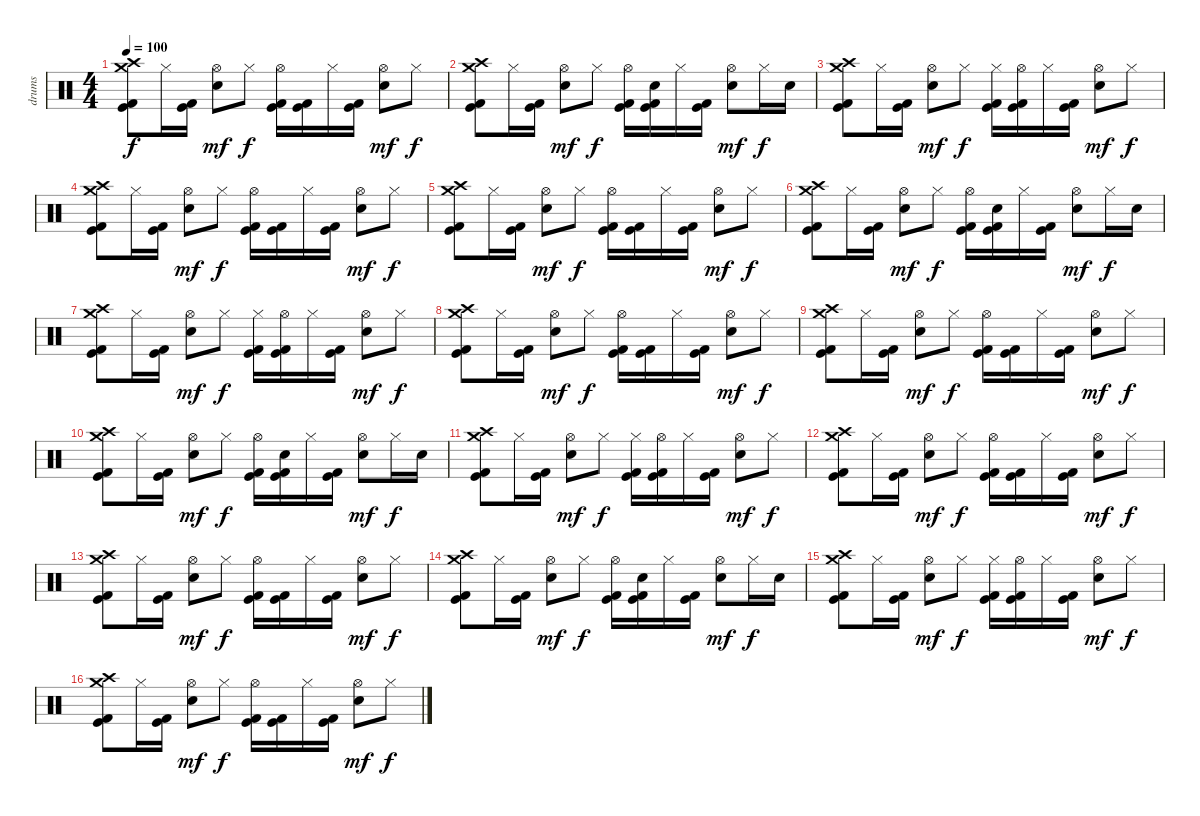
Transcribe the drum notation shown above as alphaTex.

\track ("drums" "drums") {instrument percussion}
\staff {score}
\articulation defaults
\ts (4 4)
\tempo 100
\clef neutral
\ks c
("Crash high (hit)" "Crash medium (hit)" "Kick (hit) 2" "Kick (hit)").8{dy f} "Hi-Hat (closed)".16 ("Kick (hit) 2" "Kick (hit)").16 ("Hi-Hat (open)" "Electric Snare (hit)").8{dy mf} "Hi-Hat (closed)".8{dy f} ("Hi-Hat (open)" "Kick (hit) 2" "Kick (hit)").16 ("Kick (hit) 2" "Kick (hit)").16 "Hi-Hat (closed)".16 ("Kick (hit) 2" "Kick (hit)").16 ("Hi-Hat (open)" "Electric Snare (hit)").8{dy mf} "Hi-Hat (closed)".8{dy f} |
("Crash high (hit)" "Crash medium (hit)" "Kick (hit) 2" "Kick (hit)").8 "Hi-Hat (closed)".16 ("Kick (hit) 2" "Kick (hit)").16 ("Hi-Hat (open)" "Electric Snare (hit)").8{dy mf} "Hi-Hat (closed)".8{dy f} ("Hi-Hat (open)" "Kick (hit) 2" "Kick (hit)").16 ("Electric Snare (hit)" "Kick (hit) 2" "Kick (hit)").16 "Hi-Hat (closed)".16 ("Kick (hit) 2" "Kick (hit)").16 ("Hi-Hat (open)" "Electric Snare (hit)").8{dy mf} "Hi-Hat (closed)".16{dy f} "Electric Snare (hit)".16 |
("Crash high (hit)" "Crash medium (hit)" "Kick (hit) 2" "Kick (hit)").8 "Hi-Hat (closed)".16 ("Kick (hit) 2" "Kick (hit)").16 ("Hi-Hat (open)" "Electric Snare (hit)").8{dy mf} "Hi-Hat (closed)".8{dy f} ("Hi-Hat (closed)" "Kick (hit) 2" "Kick (hit)").16 ("Hi-Hat (open)" "Kick (hit) 2" "Kick (hit)").16 "Hi-Hat (closed)".16 ("Kick (hit) 2" "Kick (hit)").16 ("Hi-Hat (open)" "Electric Snare (hit)").8{dy mf} "Hi-Hat (closed)".8{dy f} |
("Crash high (hit)" "Crash medium (hit)" "Kick (hit) 2" "Kick (hit)").8 "Hi-Hat (closed)".16 ("Kick (hit) 2" "Kick (hit)").16 ("Hi-Hat (open)" "Electric Snare (hit)").8{dy mf} "Hi-Hat (closed)".8{dy f} ("Hi-Hat (open)" "Kick (hit) 2" "Kick (hit)").16 ("Kick (hit) 2" "Kick (hit)").16 "Hi-Hat (closed)".16 ("Kick (hit) 2" "Kick (hit)").16 ("Hi-Hat (open)" "Electric Snare (hit)").8{dy mf} "Hi-Hat (closed)".8{dy f} |
("Crash high (hit)" "Crash medium (hit)" "Kick (hit) 2" "Kick (hit)").8 "Hi-Hat (closed)".16 ("Kick (hit) 2" "Kick (hit)").16 ("Hi-Hat (open)" "Electric Snare (hit)").8{dy mf} "Hi-Hat (closed)".8{dy f} ("Hi-Hat (open)" "Kick (hit) 2" "Kick (hit)").16 ("Kick (hit) 2" "Kick (hit)").16 "Hi-Hat (closed)".16 ("Kick (hit) 2" "Kick (hit)").16 ("Hi-Hat (open)" "Electric Snare (hit)").8{dy mf} "Hi-Hat (closed)".8{dy f} |
("Crash high (hit)" "Crash medium (hit)" "Kick (hit) 2" "Kick (hit)").8 "Hi-Hat (closed)".16 ("Kick (hit) 2" "Kick (hit)").16 ("Hi-Hat (open)" "Electric Snare (hit)").8{dy mf} "Hi-Hat (closed)".8{dy f} ("Hi-Hat (open)" "Kick (hit) 2" "Kick (hit)").16 ("Electric Snare (hit)" "Kick (hit) 2" "Kick (hit)").16 "Hi-Hat (closed)".16 ("Kick (hit) 2" "Kick (hit)").16 ("Hi-Hat (open)" "Electric Snare (hit)").8{dy mf} "Hi-Hat (closed)".16{dy f} "Electric Snare (hit)".16 |
("Crash high (hit)" "Crash medium (hit)" "Kick (hit) 2" "Kick (hit)").8 "Hi-Hat (closed)".16 ("Kick (hit) 2" "Kick (hit)").16 ("Hi-Hat (open)" "Electric Snare (hit)").8{dy mf} "Hi-Hat (closed)".8{dy f} ("Hi-Hat (closed)" "Kick (hit) 2" "Kick (hit)").16 ("Hi-Hat (open)" "Kick (hit) 2" "Kick (hit)").16 "Hi-Hat (closed)".16 ("Kick (hit) 2" "Kick (hit)").16 ("Hi-Hat (open)" "Electric Snare (hit)").8{dy mf} "Hi-Hat (closed)".8{dy f} |
("Crash high (hit)" "Crash medium (hit)" "Kick (hit) 2" "Kick (hit)").8 "Hi-Hat (closed)".16 ("Kick (hit) 2" "Kick (hit)").16 ("Hi-Hat (open)" "Electric Snare (hit)").8{dy mf} "Hi-Hat (closed)".8{dy f} ("Hi-Hat (open)" "Kick (hit) 2" "Kick (hit)").16 ("Kick (hit) 2" "Kick (hit)").16 "Hi-Hat (closed)".16 ("Kick (hit) 2" "Kick (hit)").16 ("Hi-Hat (open)" "Electric Snare (hit)").8{dy mf} "Hi-Hat (closed)".8{dy f} |
("Crash high (hit)" "Crash medium (hit)" "Kick (hit) 2" "Kick (hit)").8 "Hi-Hat (closed)".16 ("Kick (hit) 2" "Kick (hit)").16 ("Hi-Hat (open)" "Electric Snare (hit)").8{dy mf} "Hi-Hat (closed)".8{dy f} ("Hi-Hat (open)" "Kick (hit) 2" "Kick (hit)").16 ("Kick (hit) 2" "Kick (hit)").16 "Hi-Hat (closed)".16 ("Kick (hit) 2" "Kick (hit)").16 ("Hi-Hat (open)" "Electric Snare (hit)").8{dy mf} "Hi-Hat (closed)".8{dy f} |
("Crash high (hit)" "Crash medium (hit)" "Kick (hit) 2" "Kick (hit)").8 "Hi-Hat (closed)".16 ("Kick (hit) 2" "Kick (hit)").16 ("Hi-Hat (open)" "Electric Snare (hit)").8{dy mf} "Hi-Hat (closed)".8{dy f} ("Hi-Hat (open)" "Kick (hit) 2" "Kick (hit)").16 ("Electric Snare (hit)" "Kick (hit) 2" "Kick (hit)").16 "Hi-Hat (closed)".16 ("Kick (hit) 2" "Kick (hit)").16 ("Hi-Hat (open)" "Electric Snare (hit)").8{dy mf} "Hi-Hat (closed)".16{dy f} "Electric Snare (hit)".16 |
("Crash high (hit)" "Crash medium (hit)" "Kick (hit) 2" "Kick (hit)").8 "Hi-Hat (closed)".16 ("Kick (hit) 2" "Kick (hit)").16 ("Hi-Hat (open)" "Electric Snare (hit)").8{dy mf} "Hi-Hat (closed)".8{dy f} ("Hi-Hat (closed)" "Kick (hit) 2" "Kick (hit)").16 ("Hi-Hat (open)" "Kick (hit) 2" "Kick (hit)").16 "Hi-Hat (closed)".16 ("Kick (hit) 2" "Kick (hit)").16 ("Hi-Hat (open)" "Electric Snare (hit)").8{dy mf} "Hi-Hat (closed)".8{dy f} |
("Crash high (hit)" "Crash medium (hit)" "Kick (hit) 2" "Kick (hit)").8 "Hi-Hat (closed)".16 ("Kick (hit) 2" "Kick (hit)").16 ("Hi-Hat (open)" "Electric Snare (hit)").8{dy mf} "Hi-Hat (closed)".8{dy f} ("Hi-Hat (open)" "Kick (hit) 2" "Kick (hit)").16 ("Kick (hit) 2" "Kick (hit)").16 "Hi-Hat (closed)".16 ("Kick (hit) 2" "Kick (hit)").16 ("Hi-Hat (open)" "Electric Snare (hit)").8{dy mf} "Hi-Hat (closed)".8{dy f} |
("Crash high (hit)" "Crash medium (hit)" "Kick (hit) 2" "Kick (hit)").8 "Hi-Hat (closed)".16 ("Kick (hit) 2" "Kick (hit)").16 ("Hi-Hat (open)" "Electric Snare (hit)").8{dy mf} "Hi-Hat (closed)".8{dy f} ("Hi-Hat (open)" "Kick (hit) 2" "Kick (hit)").16 ("Kick (hit) 2" "Kick (hit)").16 "Hi-Hat (closed)".16 ("Kick (hit) 2" "Kick (hit)").16 ("Hi-Hat (open)" "Electric Snare (hit)").8{dy mf} "Hi-Hat (closed)".8{dy f} |
("Crash high (hit)" "Crash medium (hit)" "Kick (hit) 2" "Kick (hit)").8 "Hi-Hat (closed)".16 ("Kick (hit) 2" "Kick (hit)").16 ("Hi-Hat (open)" "Electric Snare (hit)").8{dy mf} "Hi-Hat (closed)".8{dy f} ("Hi-Hat (open)" "Kick (hit) 2" "Kick (hit)").16 ("Electric Snare (hit)" "Kick (hit) 2" "Kick (hit)").16 "Hi-Hat (closed)".16 ("Kick (hit) 2" "Kick (hit)").16 ("Hi-Hat (open)" "Electric Snare (hit)").8{dy mf} "Hi-Hat (closed)".16{dy f} "Electric Snare (hit)".16 |
("Crash high (hit)" "Crash medium (hit)" "Kick (hit) 2" "Kick (hit)").8 "Hi-Hat (closed)".16 ("Kick (hit) 2" "Kick (hit)").16 ("Hi-Hat (open)" "Electric Snare (hit)").8{dy mf} "Hi-Hat (closed)".8{dy f} ("Hi-Hat (closed)" "Kick (hit) 2" "Kick (hit)").16 ("Hi-Hat (open)" "Kick (hit) 2" "Kick (hit)").16 "Hi-Hat (closed)".16 ("Kick (hit) 2" "Kick (hit)").16 ("Hi-Hat (open)" "Electric Snare (hit)").8{dy mf} "Hi-Hat (closed)".8{dy f} |
("Crash high (hit)" "Crash medium (hit)" "Kick (hit) 2" "Kick (hit)").8 "Hi-Hat (closed)".16 ("Kick (hit) 2" "Kick (hit)").16 ("Hi-Hat (open)" "Electric Snare (hit)").8{dy mf} "Hi-Hat (closed)".8{dy f} ("Hi-Hat (open)" "Kick (hit) 2" "Kick (hit)").16 ("Kick (hit) 2" "Kick (hit)").16 "Hi-Hat (closed)".16 ("Kick (hit) 2" "Kick (hit)").16 ("Hi-Hat (open)" "Electric Snare (hit)").8{dy mf} "Hi-Hat (closed)".8{dy f}
